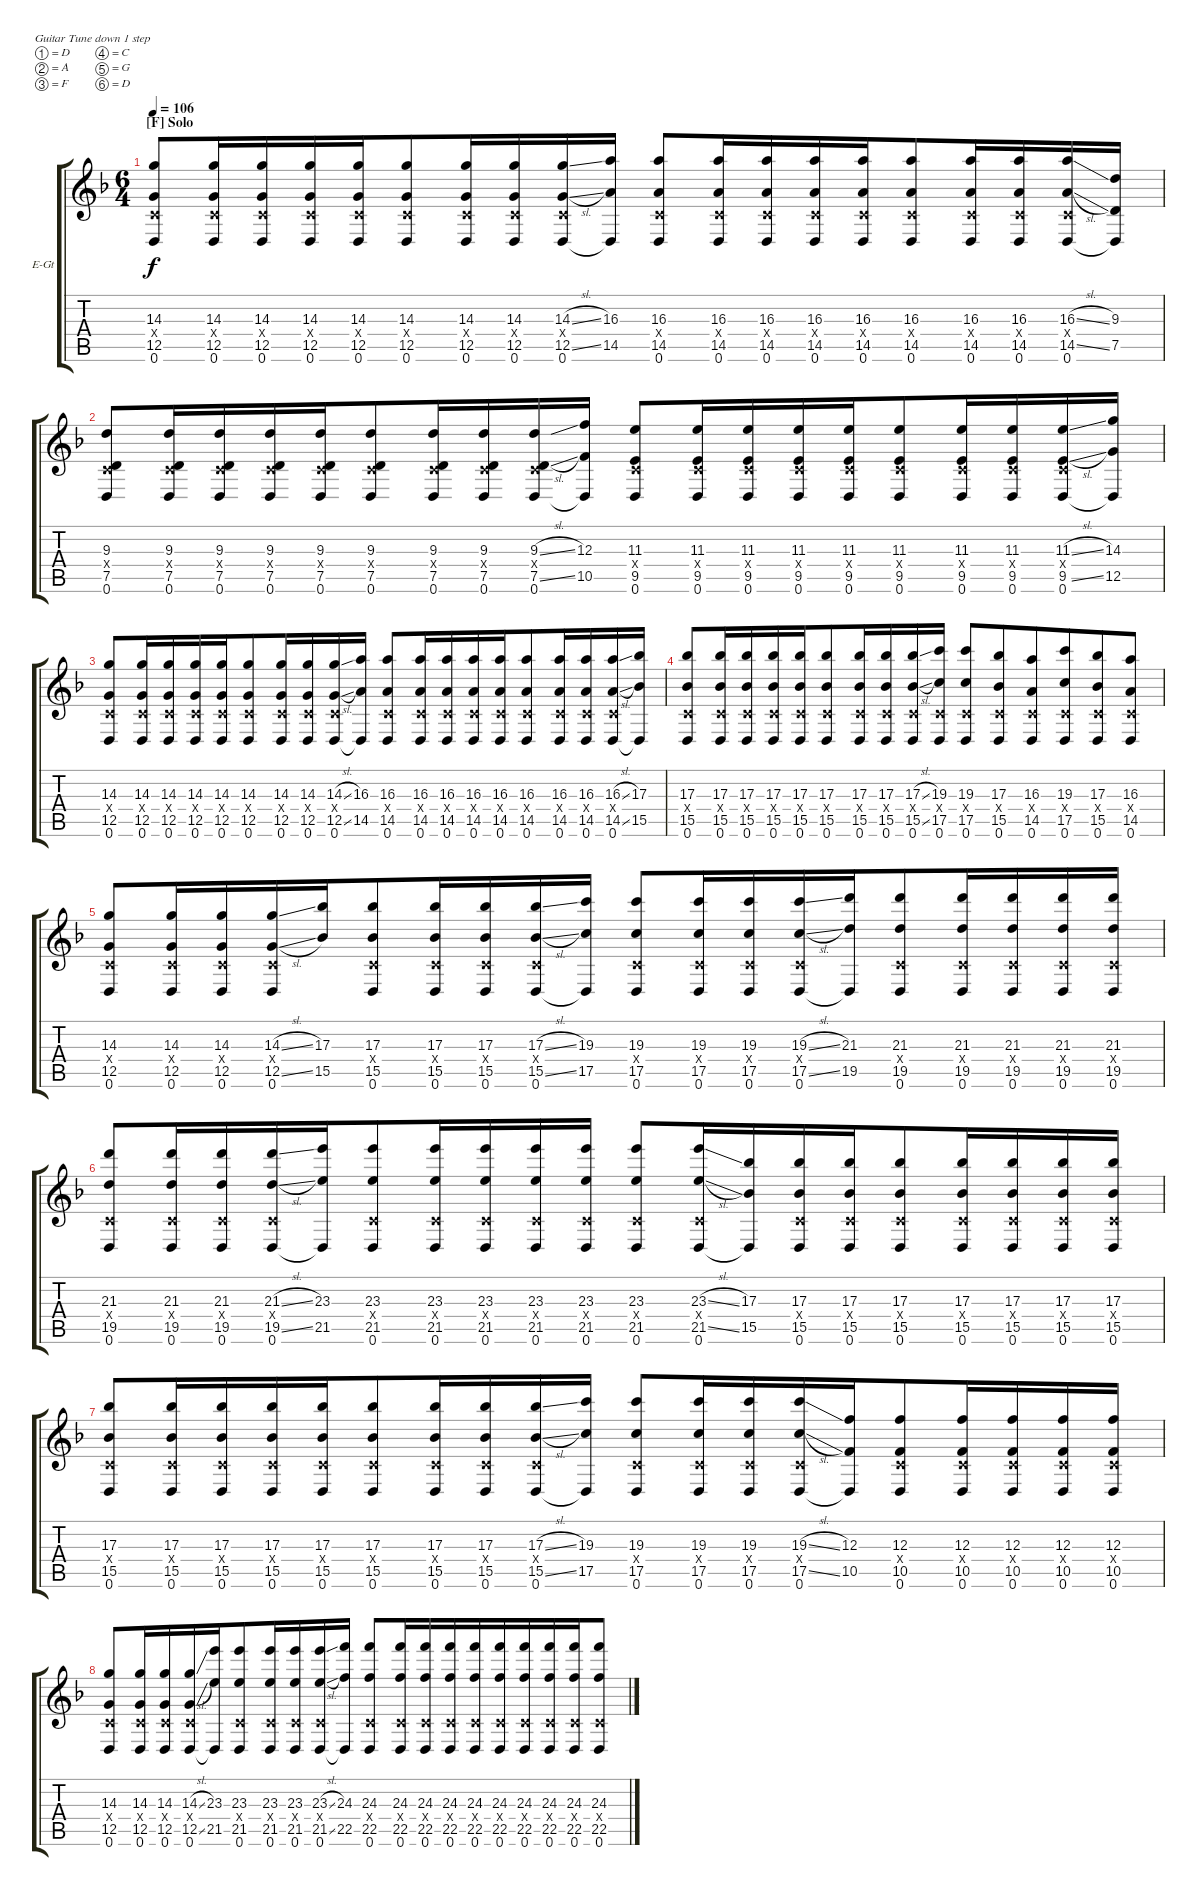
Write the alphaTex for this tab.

\bracketExtendMode groupsimilarinstruments
\firstSystemTrackNameOrientation horizontal
\otherSystemsTrackNameOrientation horizontal
\track ("Guitar 1" "E-Gt") {instrument overdrivenguitar}
\staff {score tabs}
\tuning (D4 A3 F3 C3 G2 D2)
\ts (6 4)
\beaming (8 6 6)
\section ("F" "Solo")
\tempo 106
\clef g2
\ks dminor
(14.3 0.4{x} 12.5 0.6).8{dy f} (14.3 0.4{x} 12.5 0.6).16 (14.3 0.4{x} 12.5 0.6).16 (14.3 0.4{x} 12.5 0.6).16 (14.3 0.4{x} 12.5 0.6).16 (14.3 0.4{x} 12.5 0.6).8 (14.3 0.4{x} 12.5 0.6).16 (14.3 0.4{x} 12.5 0.6).16 (14.3{sl} 0.4{x} 12.5{sl} 0.6).16 (16.3 14.5 0.6{t}).16 (16.3 0.4{x} 14.5 0.6).8 (16.3 0.4{x} 14.5 0.6).16 (16.3 0.4{x} 14.5 0.6).16 (16.3 0.4{x} 14.5 0.6).16 (16.3 0.4{x} 14.5 0.6).16 (16.3 0.4{x} 14.5 0.6).8 (16.3 0.4{x} 14.5 0.6).16 (16.3 0.4{x} 14.5 0.6).16 (16.3{sl} 0.4{x} 14.5{sl} 0.6).16 (9.3 7.5 0.6{t}).16 |
(9.3 0.4{x} 7.5 0.6).8 (9.3 0.4{x} 7.5 0.6).16 (9.3 0.4{x} 7.5 0.6).16 (9.3 0.4{x} 7.5 0.6).16 (9.3 0.4{x} 7.5 0.6).16 (9.3 0.4{x} 7.5 0.6).8 (9.3 0.4{x} 7.5 0.6).16 (9.3 0.4{x} 7.5 0.6).16 (9.3{sl} 0.4{x} 7.5{sl} 0.6).16 (12.3 10.5 0.6{t}).16 (11.3 0.4{x} 9.5 0.6).8 (11.3 0.4{x} 9.5 0.6).16 (11.3 0.4{x} 9.5 0.6).16 (11.3 0.4{x} 9.5 0.6).16 (11.3 0.4{x} 9.5 0.6).16 (11.3 0.4{x} 9.5 0.6).8 (11.3 0.4{x} 9.5 0.6).16 (11.3 0.4{x} 9.5 0.6).16 (11.3{sl} 0.4{x} 9.5{sl} 0.6).16 (14.3 12.5 0.6{t}).16 |
(14.3 0.4{x} 12.5 0.6).8 (14.3 0.4{x} 12.5 0.6).16 (14.3 0.4{x} 12.5 0.6).16 (14.3 0.4{x} 12.5 0.6).16 (14.3 0.4{x} 12.5 0.6).16 (14.3 0.4{x} 12.5 0.6).8 (14.3 0.4{x} 12.5 0.6).16 (14.3 0.4{x} 12.5 0.6).16 (14.3{sl} 0.4{x} 12.5{sl} 0.6).16 (16.3 14.5 0.6{t}).16 (16.3 0.4{x} 14.5 0.6).8 (16.3 0.4{x} 14.5 0.6).16 (16.3 0.4{x} 14.5 0.6).16 (16.3 0.4{x} 14.5 0.6).16 (16.3 0.4{x} 14.5 0.6).16 (16.3 0.4{x} 14.5 0.6).8 (16.3 0.4{x} 14.5 0.6).16 (16.3 0.4{x} 14.5 0.6).16 (16.3{sl} 0.4{x} 14.5{sl} 0.6).16 (17.3 15.5 0.6{t}).16 |
(17.3 0.4{x} 15.5 0.6).8 (17.3 0.4{x} 15.5 0.6).16 (17.3 0.4{x} 15.5 0.6).16 (17.3 0.4{x} 15.5 0.6).16 (17.3 0.4{x} 15.5 0.6).16 (17.3 0.4{x} 15.5 0.6).8 (17.3 0.4{x} 15.5 0.6).16 (17.3 0.4{x} 15.5 0.6).16 (17.3{sl} 0.4{x} 15.5{sl} 0.6).16 (19.3 0.4{x} 17.5 0.6).16 (19.3 0.4{x} 17.5 0.6).8 (17.3 0.4{x} 15.5 0.6).8 (16.3 0.4{x} 14.5 0.6).8 (19.3 0.4{x} 17.5 0.6).8 (17.3 0.4{x} 15.5 0.6).8 (16.3 0.4{x} 14.5 0.6).8 |
(14.3 0.4{x} 12.5 0.6).8 (14.3 0.4{x} 12.5 0.6).16 (14.3 0.4{x} 12.5 0.6).16 (14.3{sl} 0.4{x} 12.5{sl} 0.6).16 (17.3 15.5).16 (17.3 0.4{x} 15.5 0.6).8 (17.3 0.4{x} 15.5 0.6).16 (17.3 0.4{x} 15.5 0.6).16 (17.3{sl} 0.4{x} 15.5{sl} 0.6).16 (19.3 17.5 0.6{t}).16 (19.3 0.4{x} 17.5 0.6).8 (19.3 0.4{x} 17.5 0.6).16 (19.3 0.4{x} 17.5 0.6).16 (19.3{sl} 0.4{x} 17.5{sl} 0.6).16 (21.3 19.5 0.6{t}).16 (21.3 0.4{x} 19.5 0.6).8 (21.3 0.4{x} 19.5 0.6).16 (21.3 0.4{x} 19.5 0.6).16 (21.3 0.4{x} 19.5 0.6).16 (21.3 0.4{x} 19.5 0.6).16 |
(21.3 0.4{x} 19.5 0.6).8 (21.3 0.4{x} 19.5 0.6).16 (21.3 0.4{x} 19.5 0.6).16 (21.3{sl} 0.4{x} 19.5{sl} 0.6).16 (23.3 21.5 0.6{t}).16 (23.3 0.4{x} 21.5 0.6).8 (23.3 0.4{x} 21.5 0.6).16 (23.3 0.4{x} 21.5 0.6).16 (23.3 0.4{x} 21.5 0.6).16 (23.3 0.4{x} 21.5 0.6).16 (23.3 0.4{x} 21.5 0.6).8 (23.3{sl} 0.4{x} 21.5{sl} 0.6).16 (17.3 15.5 0.6{t}).16 (17.3 0.4{x} 15.5 0.6).16 (17.3 0.4{x} 15.5 0.6).16 (17.3 0.4{x} 15.5 0.6).8 (17.3 0.4{x} 15.5 0.6).16 (17.3 0.4{x} 15.5 0.6).16 (17.3 0.4{x} 15.5 0.6).16 (17.3 0.4{x} 15.5 0.6).16 |
(17.3 0.4{x} 15.5 0.6).8 (17.3 0.4{x} 15.5 0.6).16 (17.3 0.4{x} 15.5 0.6).16 (17.3 0.4{x} 15.5 0.6).16 (17.3 0.4{x} 15.5 0.6).16 (17.3 0.4{x} 15.5 0.6).8 (17.3 0.4{x} 15.5 0.6).16 (17.3 0.4{x} 15.5 0.6).16 (17.3{sl} 0.4{x} 15.5{sl} 0.6).16 (19.3 17.5 0.6{t}).16 (19.3 0.4{x} 17.5 0.6).8 (19.3 0.4{x} 17.5 0.6).16 (19.3 0.4{x} 17.5 0.6).16 (19.3{sl} 0.4{x} 17.5{sl} 0.6).16 (12.3 10.5 0.6{t}).16 (12.3 0.4{x} 10.5 0.6).8 (12.3 0.4{x} 10.5 0.6).16 (12.3 0.4{x} 10.5 0.6).16 (12.3 0.4{x} 10.5 0.6).16 (12.3 0.4{x} 10.5 0.6).16 |
(14.3 0.4{x} 12.5 0.6).8 (14.3 0.4{x} 12.5 0.6).16 (14.3 0.4{x} 12.5 0.6).16 (14.3{sl} 0.4{x} 12.5{sl} 0.6).16 (23.3 21.5 0.6{t}).16 (23.3 0.4{x} 21.5 0.6).8 (23.3 0.4{x} 21.5 0.6).16 (23.3 0.4{x} 21.5 0.6).16 (23.3{sl} 0.4{x} 21.5{sl} 0.6).16 (24.3 22.5 0.6{t}).16 (24.3 0.4{x} 22.5 0.6).8 (24.3 0.4{x} 22.5 0.6).16 (24.3 0.4{x} 22.5 0.6).16 (24.3 0.4{x} 22.5 0.6).16 (24.3 0.4{x} 22.5 0.6).16 (24.3 0.4{x} 22.5 0.6).16 (24.3 0.4{x} 22.5 0.6).16 (24.3 0.4{x} 22.5 0.6).16 (24.3 0.4{x} 22.5 0.6).16 (24.3 0.4{x} 22.5 0.6).8
